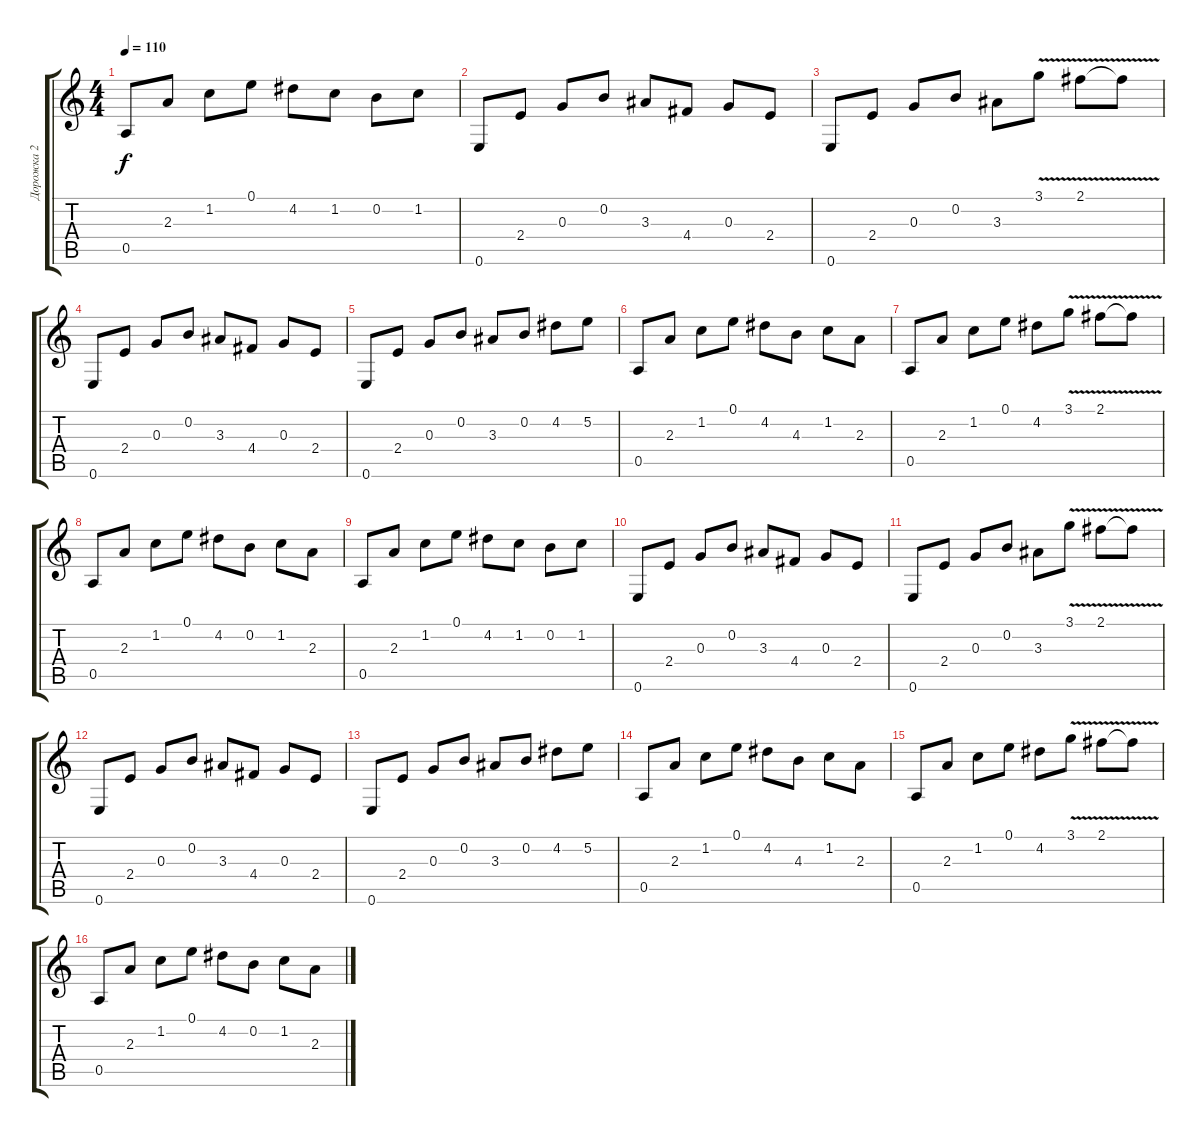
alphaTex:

\track ("Дорожка 2" "Дорожка 2") {instrument distortionguitar}
\staff {score tabs}
\tuning (E4 B3 G3 D3 A2 E2) {hide}
\ts (4 4)
\tempo 110
\clef g2
\ks c
0.5.8{dy f} 2.3.8 1.2.8 0.1.8 4.2.8 1.2.8 0.2.8 1.2.8 |
0.6.8 2.4.8 0.3.8 0.2.8 3.3.8 4.4.8 0.3.8 2.4.8 |
0.6.8 2.4.8 0.3.8 0.2.8 3.3.8 3.1{v}.8 2.1{v}.8 2.1{t}.8 |
0.6.8 2.4.8 0.3.8 0.2.8 3.3.8 4.4.8 0.3.8 2.4.8 |
0.6.8 2.4.8 0.3.8 0.2.8 3.3.8 0.2.8 4.2.8 5.2.8 |
0.5.8 2.3.8 1.2.8 0.1.8 4.2.8 4.3.8 1.2.8 2.3.8 |
0.5.8 2.3.8 1.2.8 0.1.8 4.2.8 3.1{v}.8 2.1{v}.8 2.1{t}.8 |
0.5.8 2.3.8 1.2.8 0.1.8 4.2.8 0.2.8 1.2.8 2.3.8 |
0.5.8 2.3.8 1.2.8 0.1.8 4.2.8 1.2.8 0.2.8 1.2.8 |
0.6.8 2.4.8 0.3.8 0.2.8 3.3.8 4.4.8 0.3.8 2.4.8 |
0.6.8 2.4.8 0.3.8 0.2.8 3.3.8 3.1{v}.8 2.1{v}.8 2.1{t}.8 |
0.6.8 2.4.8 0.3.8 0.2.8 3.3.8 4.4.8 0.3.8 2.4.8 |
0.6.8 2.4.8 0.3.8 0.2.8 3.3.8 0.2.8 4.2.8 5.2.8 |
0.5.8 2.3.8 1.2.8 0.1.8 4.2.8 4.3.8 1.2.8 2.3.8 |
0.5.8 2.3.8 1.2.8 0.1.8 4.2.8 3.1{v}.8 2.1{v}.8 2.1{t}.8 |
0.5.8 2.3.8 1.2.8 0.1.8 4.2.8 0.2.8 1.2.8 2.3.8
